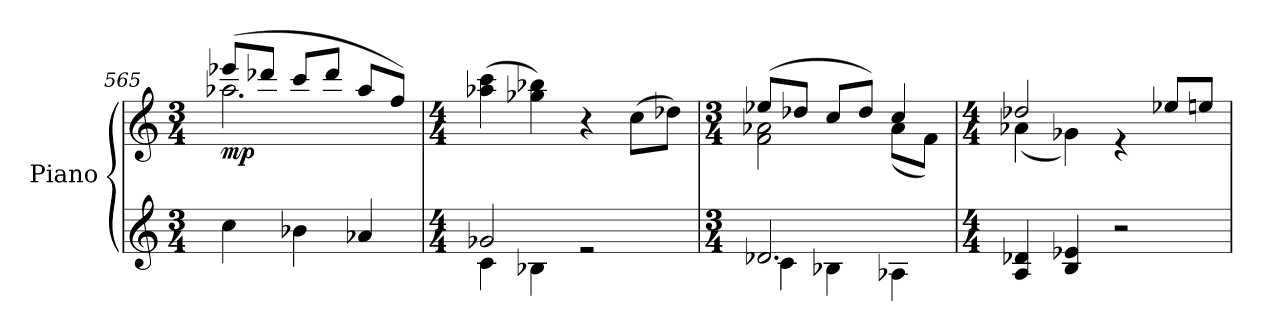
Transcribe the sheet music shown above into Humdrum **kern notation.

**kern	**kern	**dynam
*part1	*part1	*part1
*staff2	*staff1	*staff1/2
*I"Piano	*	*
*I'Pno.	*	*
*clefG2	*clefG2	*
*k[]	*k[]	*
*M3/4	*M3/4	*
=565	=565	=565
*	*^	*
!	!	!	!LO:DY:b
4cc\	(8eee-X/L	2.aa-X\	mp
.	8ddd-X/J	.	.
4b-X\	8ccc/L	.	.
.	8ddd-/J	.	.
4a-X/	8aa-/L	.	.
.	8ff/J)	.	.
*	*v	*v	*
=566	=566	=566
*M4/4	*M4/4	*
*^	*	*
2g-X/	4c\	(4aa-X\ 4ccc\	.
.	4B-X\	4gg-X\ 4bb-X\)	.
2re	2ryy	4r	.
.	.	(8cc\L	.
.	.	8dd-X\J)	.
=567	=567	=567	=567
*M3/4	*	*M3/4	*
*	*	*^	*
2.d-X/	4c\	(8ee-X/L	2f\ 2a-X\	.
.	.	8dd-X/J	.	.
.	4B-X\	8cc/L	.	.
.	.	8dd-/J)	.	.
.	4A-X\	4cc/	(8a-\L	.
.	.	.	8f\J)	.
*v	*v	*	*	*
!!LO:LB:g=z	!!
=568	=568	=568	=568
*M4/4	*M4/4	*	*
4A/ 4d-X/	2dd-X/	(4a-X\	.
4B/ 4e-X/	.	4g-X\)	.
2r	4re	2ryy	.
.	8ee-X/L	.	.
.	8een/J	.	.
*	*v	*v	*
=	=	=
*-	*-	*-
